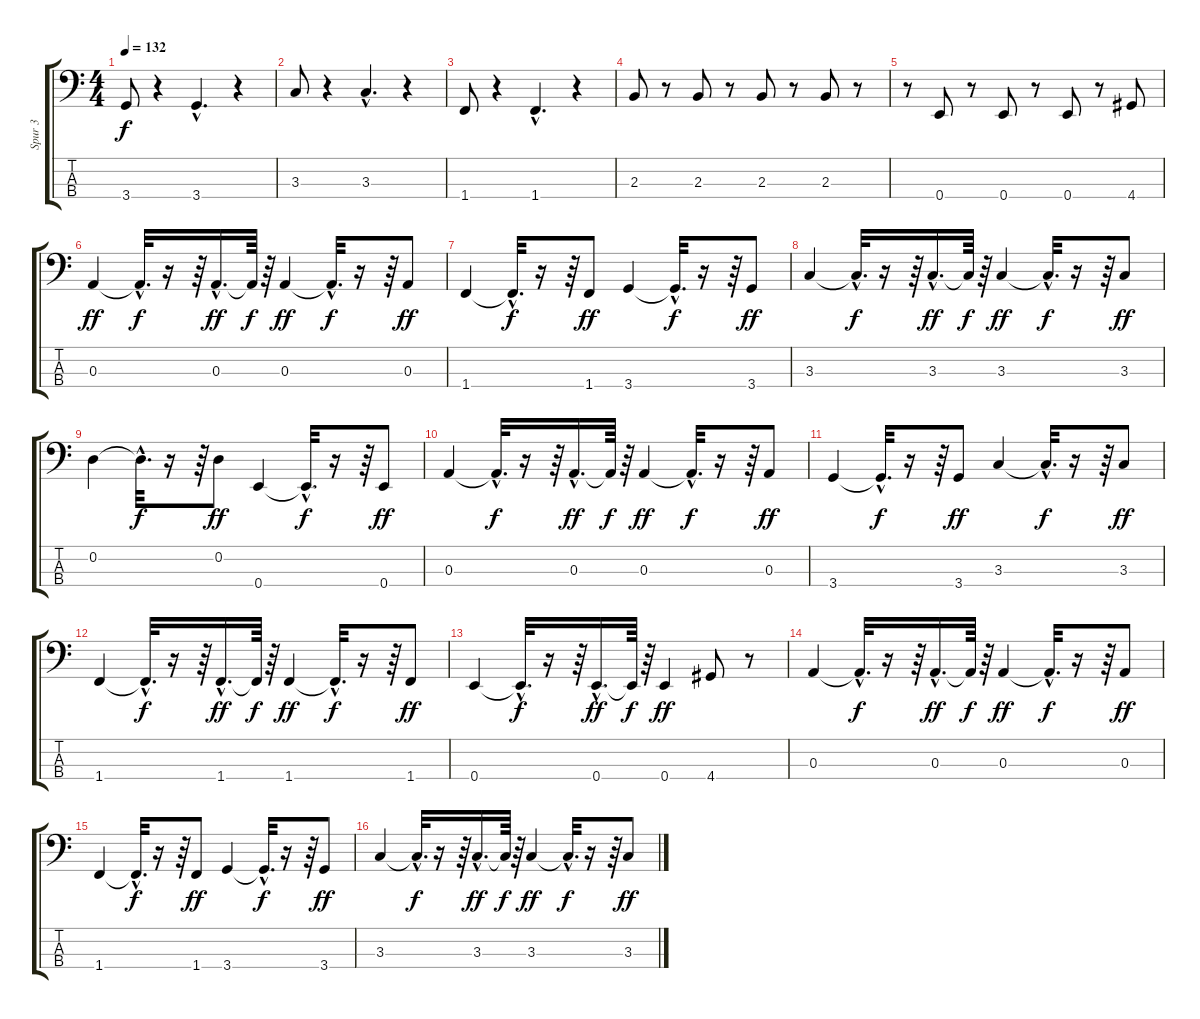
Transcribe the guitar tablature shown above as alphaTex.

\track ("Spur 3" "Spur 3") {instrument electricbassfinger}
\staff {score tabs}
\tuning (G2 D2 A1 E1) {hide}
\ts (4 4)
\tempo 132
\clef f4
\ks c
3.4.8{dy f} r.4 3.4{hac}.4{d} r.4 |
3.3.8 r.4 3.3{hac}.4{d} r.4 |
1.4.8 r.4 1.4{hac}.4{d} r.4 |
2.3.8 r.8 2.3.8 r.8 2.3.8 r.8 2.3.8 r.8 |
r.8 0.4.8 r.8 0.4.8 r.8 0.4.8 r.8 4.4.8 |
0.3.4{dy ff} 0.3{hac t}.32{d dy f} r.16 r.64 0.3{hac}.16{d dy ff} 0.3{t}.64{dy f} r.64 0.3.4{dy ff} 0.3{hac t}.32{d dy f} r.16 r.64 0.3.8{dy ff} |
1.4.4 1.4{hac t}.32{d dy f} r.16 r.64 1.4.8{dy ff} 3.4.4 3.4{hac t}.32{d dy f} r.16 r.64 3.4.8{dy ff} |
3.3.4 3.3{hac t}.32{d dy f} r.16 r.64 3.3{hac}.16{d dy ff} 3.3{t}.64{dy f} r.64 3.3.4{dy ff} 3.3{hac t}.32{d dy f} r.16 r.64 3.3.8{dy ff} |
0.2.4 0.2{hac t}.32{d dy f} r.16 r.64 0.2.8{dy ff} 0.4.4 0.4{hac t}.32{d dy f} r.16 r.64 0.4.8{dy ff} |
0.3.4 0.3{hac t}.32{d dy f} r.16 r.64 0.3{hac}.16{d dy ff} 0.3{t}.64{dy f} r.64 0.3.4{dy ff} 0.3{hac t}.32{d dy f} r.16 r.64 0.3.8{dy ff} |
3.4.4 3.4{hac t}.32{d dy f} r.16 r.64 3.4.8{dy ff} 3.3.4 3.3{hac t}.32{d dy f} r.16 r.64 3.3.8{dy ff} |
1.4.4 1.4{hac t}.32{d dy f} r.16 r.64 1.4{hac}.16{d dy ff} 1.4{t}.64{dy f} r.64 1.4.4{dy ff} 1.4{hac t}.32{d dy f} r.16 r.64 1.4.8{dy ff} |
0.4.4 0.4{hac t}.32{d dy f} r.16 r.64 0.4{hac}.16{d dy ff} 0.4{t}.64{dy f} r.64 0.4.4{dy ff} 4.4.8 r.8 |
0.3.4 0.3{hac t}.32{d dy f} r.16 r.64 0.3{hac}.16{d dy ff} 0.3{t}.64{dy f} r.64 0.3.4{dy ff} 0.3{hac t}.32{d dy f} r.16 r.64 0.3.8{dy ff} |
1.4.4 1.4{hac t}.32{d dy f} r.16 r.64 1.4.8{dy ff} 3.4.4 3.4{hac t}.32{d dy f} r.16 r.64 3.4.8{dy ff} |
3.3.4 3.3{hac t}.32{d dy f} r.16 r.64 3.3{hac}.16{d dy ff} 3.3{t}.64{dy f} r.64 3.3.4{dy ff} 3.3{hac t}.32{d dy f} r.16 r.64 3.3.8{dy ff}
